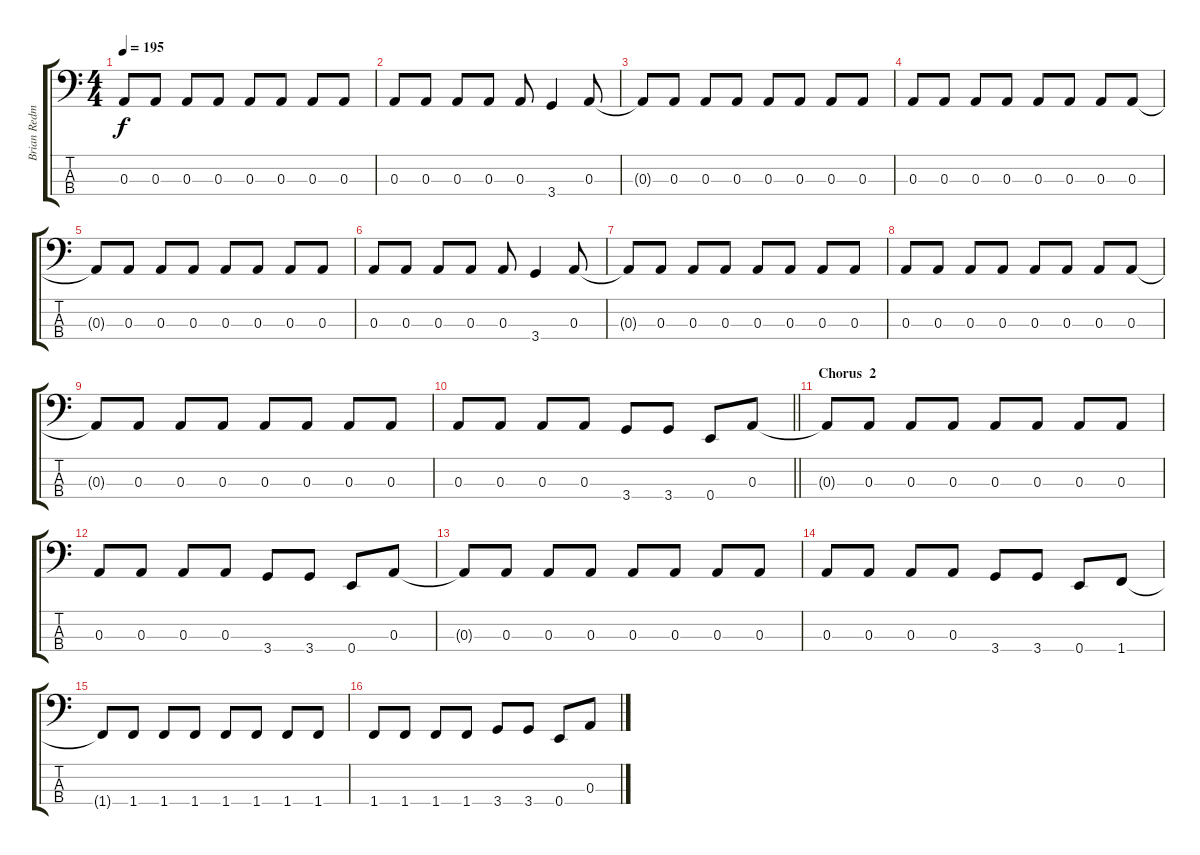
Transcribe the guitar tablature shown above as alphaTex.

\track ("Brian Redman" "Brian Redm") {instrument electricbassfinger}
\staff {score tabs}
\tuning (G2 D2 A1 E1) {hide}
\ts (4 4)
\tempo 195
\clef f4
\ks c
0.3{t}.8{dy f} 0.3.8 0.3.8 0.3.8 0.3.8 0.3.8 0.3.8 0.3.8 |
0.3.8 0.3.8 0.3.8 0.3.8 0.3.8 3.4.4 0.3.8 |
0.3{t}.8 0.3.8 0.3.8 0.3.8 0.3.8 0.3.8 0.3.8 0.3.8 |
0.3.8 0.3.8 0.3.8 0.3.8 0.3.8 0.3.8 0.3.8 0.3.8 |
0.3{t}.8 0.3.8 0.3.8 0.3.8 0.3.8 0.3.8 0.3.8 0.3.8 |
0.3.8 0.3.8 0.3.8 0.3.8 0.3.8 3.4.4 0.3.8 |
0.3{t}.8 0.3.8 0.3.8 0.3.8 0.3.8 0.3.8 0.3.8 0.3.8 |
0.3.8 0.3.8 0.3.8 0.3.8 0.3.8 0.3.8 0.3.8 0.3.8 |
0.3{t}.8 0.3.8 0.3.8 0.3.8 0.3.8 0.3.8 0.3.8 0.3.8 |
\barLineRight lightlight
0.3.8 0.3.8 0.3.8 0.3.8 3.4.8 3.4.8 0.4.8 0.3.8 |
\section ("" "Chorus  2")
0.3{t}.8 0.3.8 0.3.8 0.3.8 0.3.8 0.3.8 0.3.8 0.3.8 |
0.3.8 0.3.8 0.3.8 0.3.8 3.4.8 3.4.8 0.4.8 0.3.8 |
0.3{t}.8 0.3.8 0.3.8 0.3.8 0.3.8 0.3.8 0.3.8 0.3.8 |
0.3.8 0.3.8 0.3.8 0.3.8 3.4.8 3.4.8 0.4.8 1.4.8 |
1.4{t}.8 1.4.8 1.4.8 1.4.8 1.4.8 1.4.8 1.4.8 1.4.8 |
1.4.8 1.4.8 1.4.8 1.4.8 3.4.8 3.4.8 0.4.8 0.3.8
